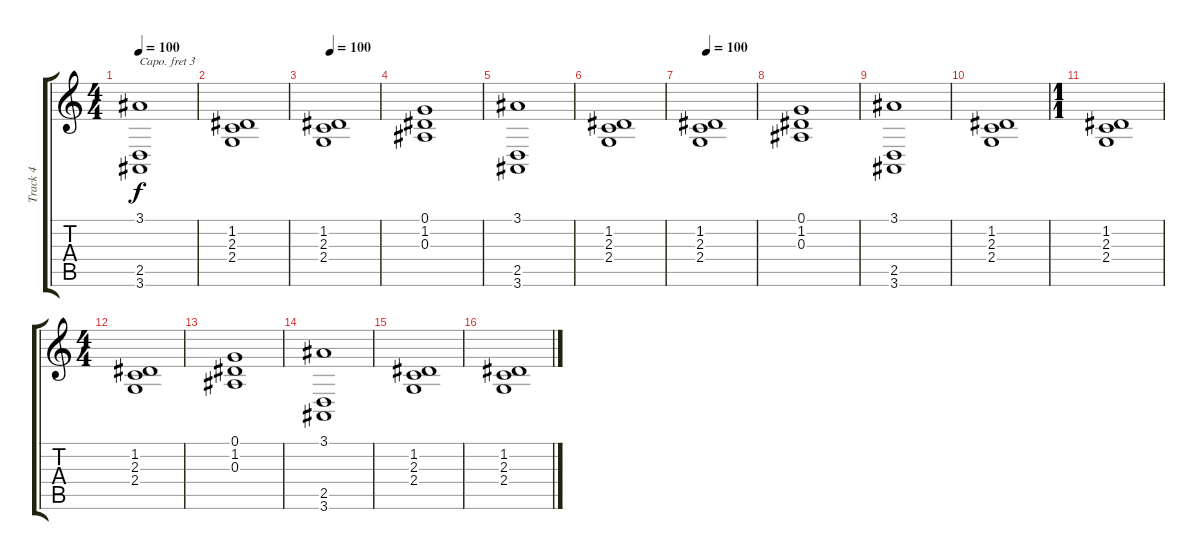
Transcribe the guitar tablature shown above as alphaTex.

\track ("Track 4" "Track 4") {instrument stringensemble2}
\staff {score tabs}
\capo 3
\tuning (E4 B3 G3 D3 A2 E2) {hide}
\ts (4 4)
\tempo 100
\clef g2
\ks c
(3.1 2.5 3.6).1{dy f} |
(1.2 2.3 2.4).1 |
\tempo 100
(1.2 2.3 2.4).1 |
(0.1 1.2 0.3).1 |
(3.1 2.5 3.6).1 |
(1.2 2.3 2.4).1 |
\tempo 100
(1.2 2.3 2.4).1 |
(0.1 1.2 0.3).1 |
(3.1 2.5 3.6).1 |
(1.2 2.3 2.4).1 |
\ts (1 1)
(1.2 2.3 2.4).1 |
\ts (4 4)
(1.2 2.3 2.4).1 |
(0.1 1.2 0.3).1 |
(3.1 2.5 3.6).1 |
(1.2 2.3 2.4).1 |
(1.2 2.3 2.4).1
